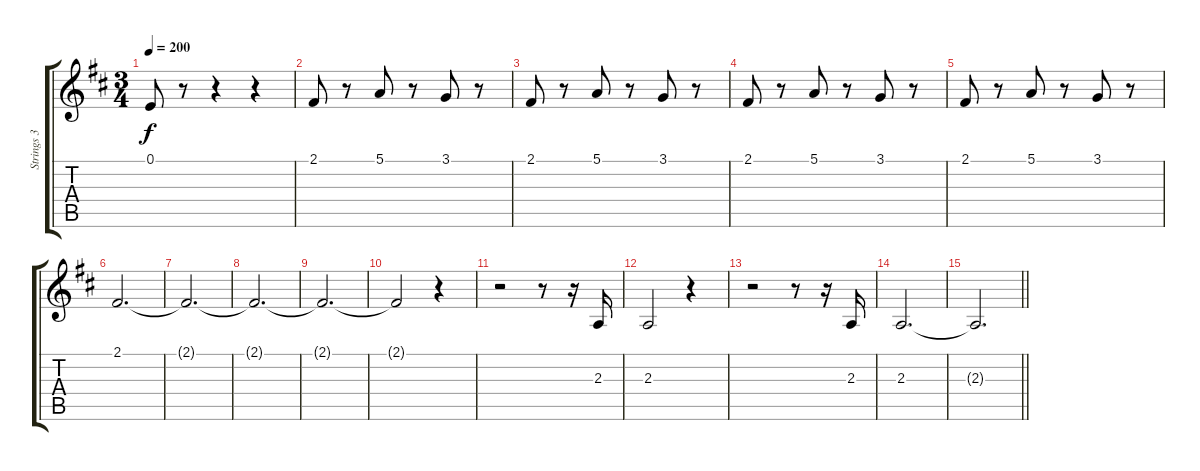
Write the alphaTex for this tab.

\track ("Strings 3" "Strings 3") {instrument stringensemble1}
\staff {score tabs}
\tuning (E4 B3 G3 D3 A2 E2) {hide}
\ts (3 4)
\tempo 200
\clef g2
\ks d
0.1.8{dy f} r.8 r.4 r.4 |
2.1.8 r.8 5.1.8 r.8 3.1.8 r.8 |
2.1.8 r.8 5.1.8 r.8 3.1.8 r.8 |
2.1.8 r.8 5.1.8 r.8 3.1.8 r.8 |
2.1.8 r.8 5.1.8 r.8 3.1.8 r.8 |
2.1.2{d} |
2.1{t}.2{d} |
2.1{t}.2{d} |
2.1{t}.2{d} |
2.1{t}.2 r.4 |
r.2 r.8 r.16 2.3.16 |
2.3.2 r.4 |
r.2 r.8 r.16 2.3.16 |
2.3.2{d} |
\barLineRight lightlight
2.3{t}.2{d}
